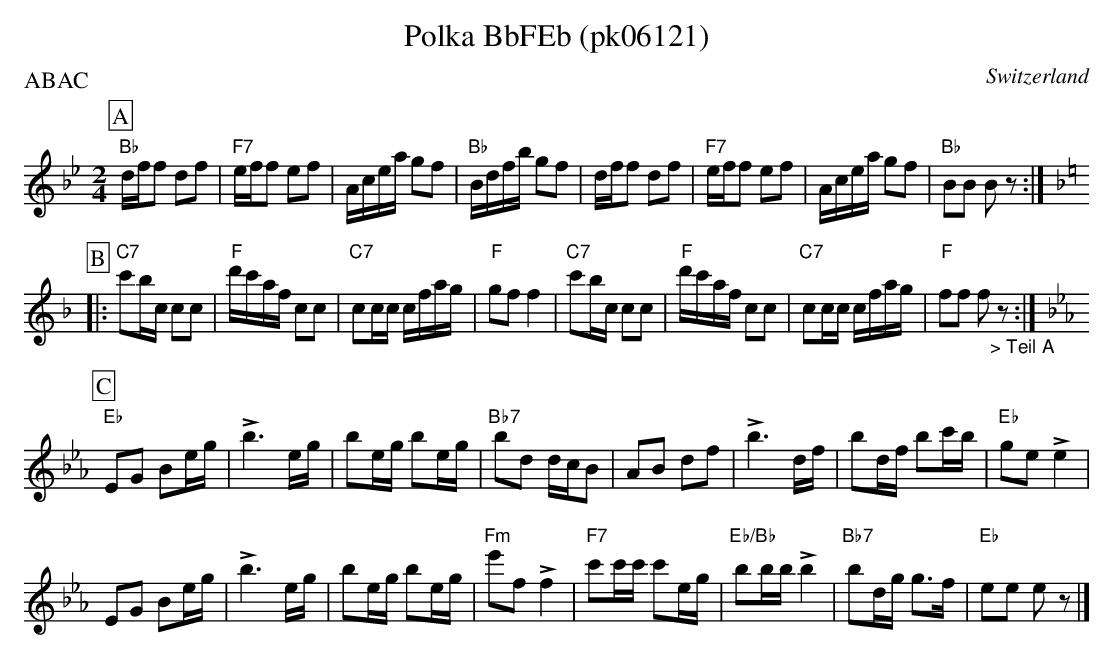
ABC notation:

X:1
T: Polka BbFEb (pk06121)
P:ABAC
O:Switzerland
M:2/4
L:1/16
K:Bb major
[P:A] "Bb"dff2 d2f2 | "F7"eff2 e2f2 | Acea g2f2 | "Bb"Bdfb g2f2 | dff2 d2f2 | "F7"eff2 e2f2 | Acea g2f2 | "Bb"B2B2 B2z2 :| [K:F]
[P:B] |: "C7"c'2bc c2c2 | "F"d'c'af c2c2 | "C7"c2cc cfag | "F"g2f2 f4 | "C7"c'2bc c2c2 | "F"d'c'af c2c2 | "C7"c2cc cfag | "F"f2f2 f2"_> Teil A"z2 :| [K:Eb] [L:1/8]
[P:C] "Eb"EG Be/g/ | +>+b3e/g/ | be/g/ be/g/ | "Bb7"bd d/c/B | AB df | +>+b3d/f/ | bd/f/ bc'/b/ | "Eb"ge +>+e2 |
EG Be/g/ | +>+b3e/g/ | be/g/ be/g/ | "Fm"e'f +>+f2 | "F7"c'c'/c'/ c'e/g/ | "Eb/Bb"bb/b/ +>+b2 | "Bb7"bd/g/ g>f | "Eb"ee ez |]
